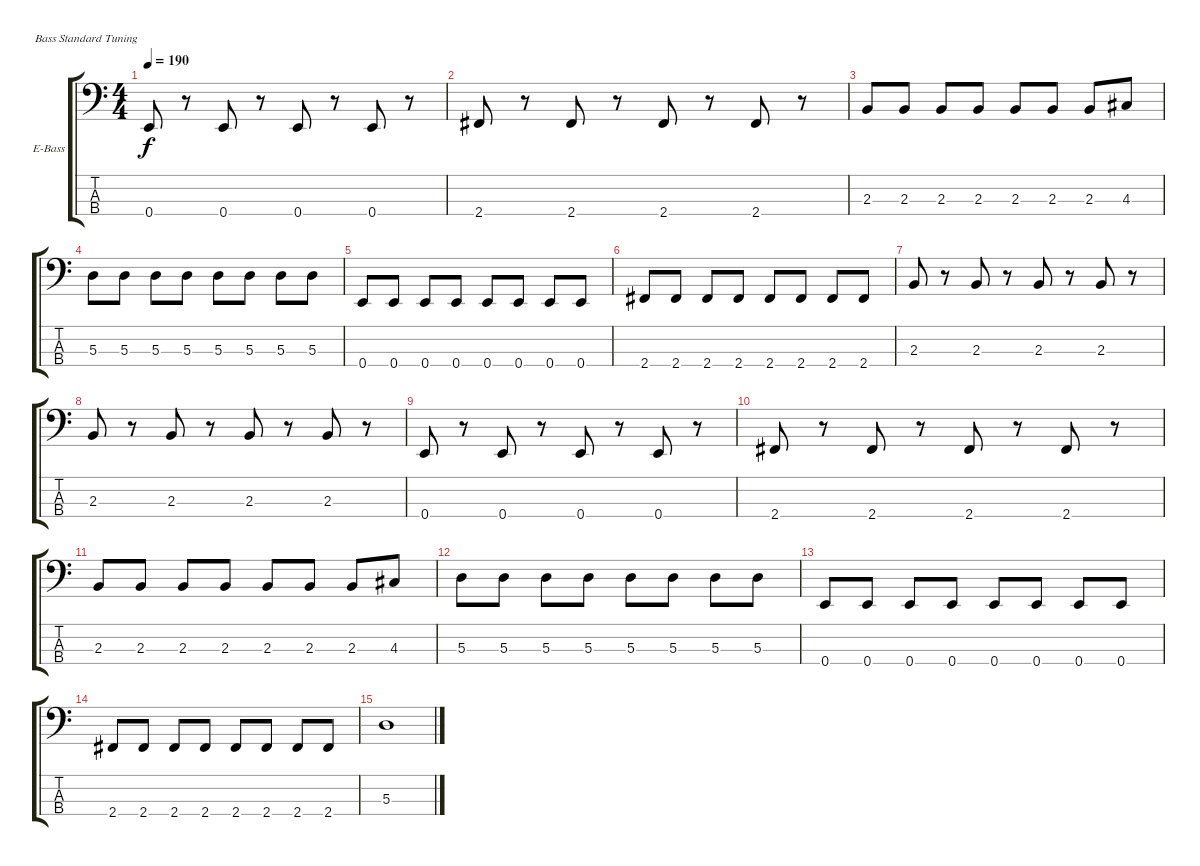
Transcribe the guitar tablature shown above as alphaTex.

\bracketExtendMode groupsimilarinstruments
\firstSystemTrackNameOrientation horizontal
\otherSystemsTrackNameOrientation horizontal
\track ("Áàñ" "E-Bass") {instrument electricbasspick}
\staff {score tabs}
\tuning (G2 D2 A1 E1)
\ts (4 4)
\tempo 190
\clef f4
\ks c
0.4.8{dy f} r.8 0.4.8 r.8 0.4.8 r.8 0.4.8 r.8 |
2.4.8 r.8 2.4.8 r.8 2.4.8 r.8 2.4.8 r.8 |
2.3.8 2.3.8 2.3.8 2.3.8 2.3.8 2.3.8 2.3.8 4.3.8 |
5.3.8 5.3.8 5.3.8 5.3.8 5.3.8 5.3.8 5.3.8 5.3.8 |
0.4.8 0.4.8 0.4.8 0.4.8 0.4.8 0.4.8 0.4.8 0.4.8 |
2.4.8 2.4.8 2.4.8 2.4.8 2.4.8 2.4.8 2.4.8 2.4.8 |
2.3.8 r.8 2.3.8 r.8 2.3.8 r.8 2.3.8 r.8 |
2.3.8 r.8 2.3.8 r.8 2.3.8 r.8 2.3.8 r.8 |
0.4.8 r.8 0.4.8 r.8 0.4.8 r.8 0.4.8 r.8 |
2.4.8 r.8 2.4.8 r.8 2.4.8 r.8 2.4.8 r.8 |
2.3.8 2.3.8 2.3.8 2.3.8 2.3.8 2.3.8 2.3.8 4.3.8 |
5.3.8 5.3.8 5.3.8 5.3.8 5.3.8 5.3.8 5.3.8 5.3.8 |
0.4.8 0.4.8 0.4.8 0.4.8 0.4.8 0.4.8 0.4.8 0.4.8 |
2.4.8 2.4.8 2.4.8 2.4.8 2.4.8 2.4.8 2.4.8 2.4.8 |
5.3.1
